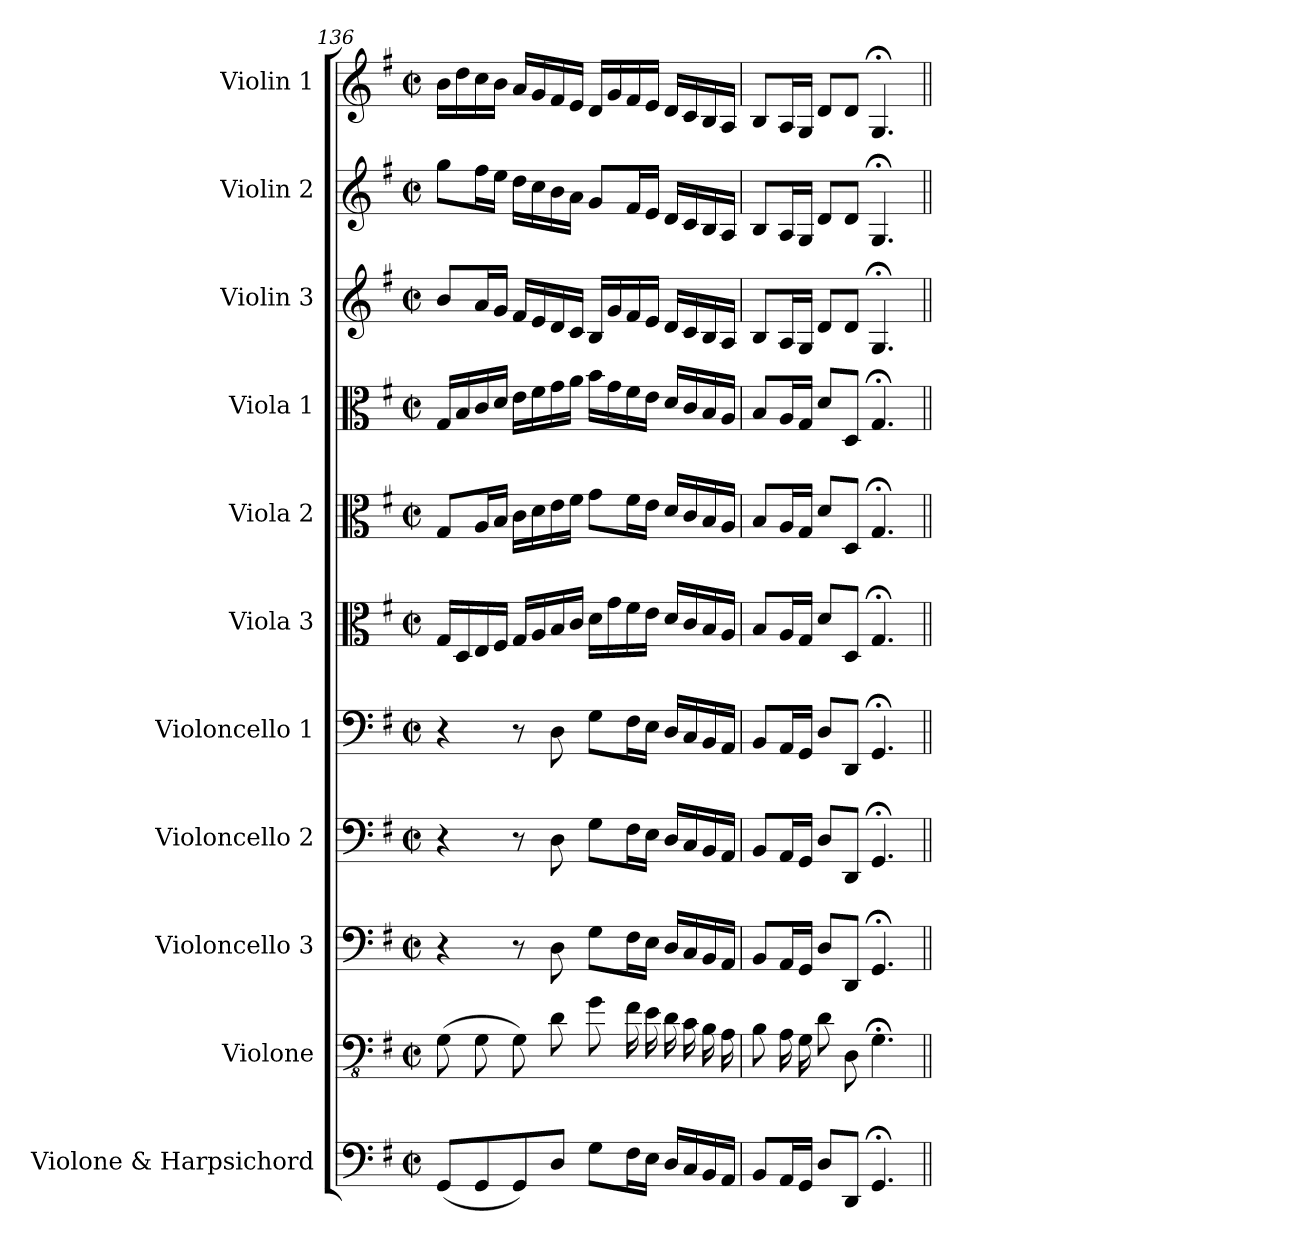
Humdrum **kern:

**kern	**kern	**kern	**kern	**kern	**kern	**kern	**kern	**kern	**kern	**kern
*part11	*part10	*part9	*part8	*part7	*part6	*part5	*part4	*part3	*part2	*part1
*staff11	*staff10	*staff9	*staff8	*staff7	*staff6	*staff5	*staff4	*staff3	*staff2	*staff1
*I"Violone &amp; Harpsichord	*I"Violone	*I"Violoncello 3	*I"Violoncello 2	*I"Violoncello 1	*I"Viola 3	*I"Viola 2	*I"Viola 1	*I"Violin 3	*I"Violin 2	*I"Violin 1
*I'Vne. &amp; Hch.	*I'Vne.	*I'Vc. 3	*I'Vc. 2	*I'Vc. 1	*I'Vla. 3	*I'Vla. 2	*I'Vla. 1	*I'Vln. 3	*I'Vln. 2	*I'Vln. 1
*clefF4	*clefFv4	*clefF4	*clefF4	*clefF4	*clefC3	*clefC3	*clefC3	*clefG2	*clefG2	*clefG2
*	*ITrd7c12	*	*	*	*	*	*	*	*	*
*k[f#]	*k[f#]	*k[f#]	*k[f#]	*k[f#]	*k[f#]	*k[f#]	*k[f#]	*k[f#]	*k[f#]	*k[f#]
*M4/4	*M4/4	*M4/4	*M4/4	*M4/4	*M4/4	*M4/4	*M4/4	*M4/4	*M4/4	*M4/4
*met(c|)	*met(c|)	*met(c|)	*met(c|)	*met(c|)	*met(c|)	*met(c|)	*met(c|)	*met(c|)	*met(c|)	*met(c|)
=136	=136	=136	=136	=136	=136	=136	=136	=136	=136	=136
(8GG/L	(8GGG	4r	4r	4r	16G/LL	8G/L	16G/LL	8b/L	8gg\L	16b\LL
.	.	.	.	.	16D/	.	16B/	.	.	16dd\
8GG/	8GGG	.	.	.	16E/	16A/L	16c/	16a/L	16ff#\L	16cc\
.	.	.	.	.	16F#/JJ	16B/JJ	16d/JJ	16g/JJ	16ee\JJ	16b\JJ
8GG/)	8GGG)	8r	8r	8r	16G/LL	16c\LL	16e\LL	16f#/LL	16dd\LL	16a/LL
.	.	.	.	.	16A/	16d\	16f#\	16e/	16cc\	16g/
8D/J	8DD	8D\	8D\	8D\	16B/	16e\	16g\	16d/	16b\	16f#/
.	.	.	.	.	16c/JJ	16f#\JJ	16a\JJ	16c/JJ	16a\JJ	16e/JJ
8G\L	8GG	8G\L	8G\L	8G\L	16d\LL	8g\L	16b\LL	16B/LL	8g/L	16d/LL
.	.	.	.	.	16g\	.	16g\	16g/	.	16g/
16F#\L	16FF#	16F#\L	16F#\L	16F#\L	16f#\	16f#\L	16f#\	16f#/	16f#/L	16f#/
16E\JJ	16EE	16E\JJ	16E\JJ	16E\JJ	16e\JJ	16e\JJ	16e\JJ	16e/JJ	16e/JJ	16e/JJ
16D/LL	16DD	16D/LL	16D/LL	16D/LL	16d/LL	16d/LL	16d/LL	16d/LL	16d/LL	16d/LL
16C/	16CC	16C/	16C/	16C/	16c/	16c/	16c/	16c/	16c/	16c/
16BB/	16BBB	16BB/	16BB/	16BB/	16B/	16B/	16B/	16B/	16B/	16B/
16AA/JJ	16AAA	16AA/JJ	16AA/JJ	16AA/JJ	16A/JJ	16A/JJ	16A/JJ	16A/JJ	16A/JJ	16A/JJ
=137	=137	=137	=137	=137	=137	=137	=137	=137	=137	=137
8BB/L	8BBB	8BB/L	8BB/L	8BB/L	8B/L	8B/L	8B/L	8B/L	8B/L	8B/L
16AA/L	16AAA	16AA/L	16AA/L	16AA/L	16A/L	16A/L	16A/L	16A/L	16A/L	16A/L
16GG/JJ	16GGG	16GG/JJ	16GG/JJ	16GG/JJ	16G/JJ	16G/JJ	16G/JJ	16G/JJ	16G/JJ	16G/JJ
8D/L	8DD	8D/L	8D/L	8D/L	8d/L	8d/L	8d/L	8d/L	8d/L	8d/L
8DD/J	8DDD	8DD/J	8DD/J	8DD/J	8D/J	8D/J	8D/J	8d/J	8d/J	8d/J
4.GG;</	4.GGG;<	4.GG;</	4.GG;</	4.GG;</	4.G;</	4.G;</	4.G;</	4.G;</	4.G;</	4.G;</
=||	=||	=||	=||	=||	=||	=||	=||	=||	=||	=||
*-	*-	*-	*-	*-	*-	*-	*-	*-	*-	*-
